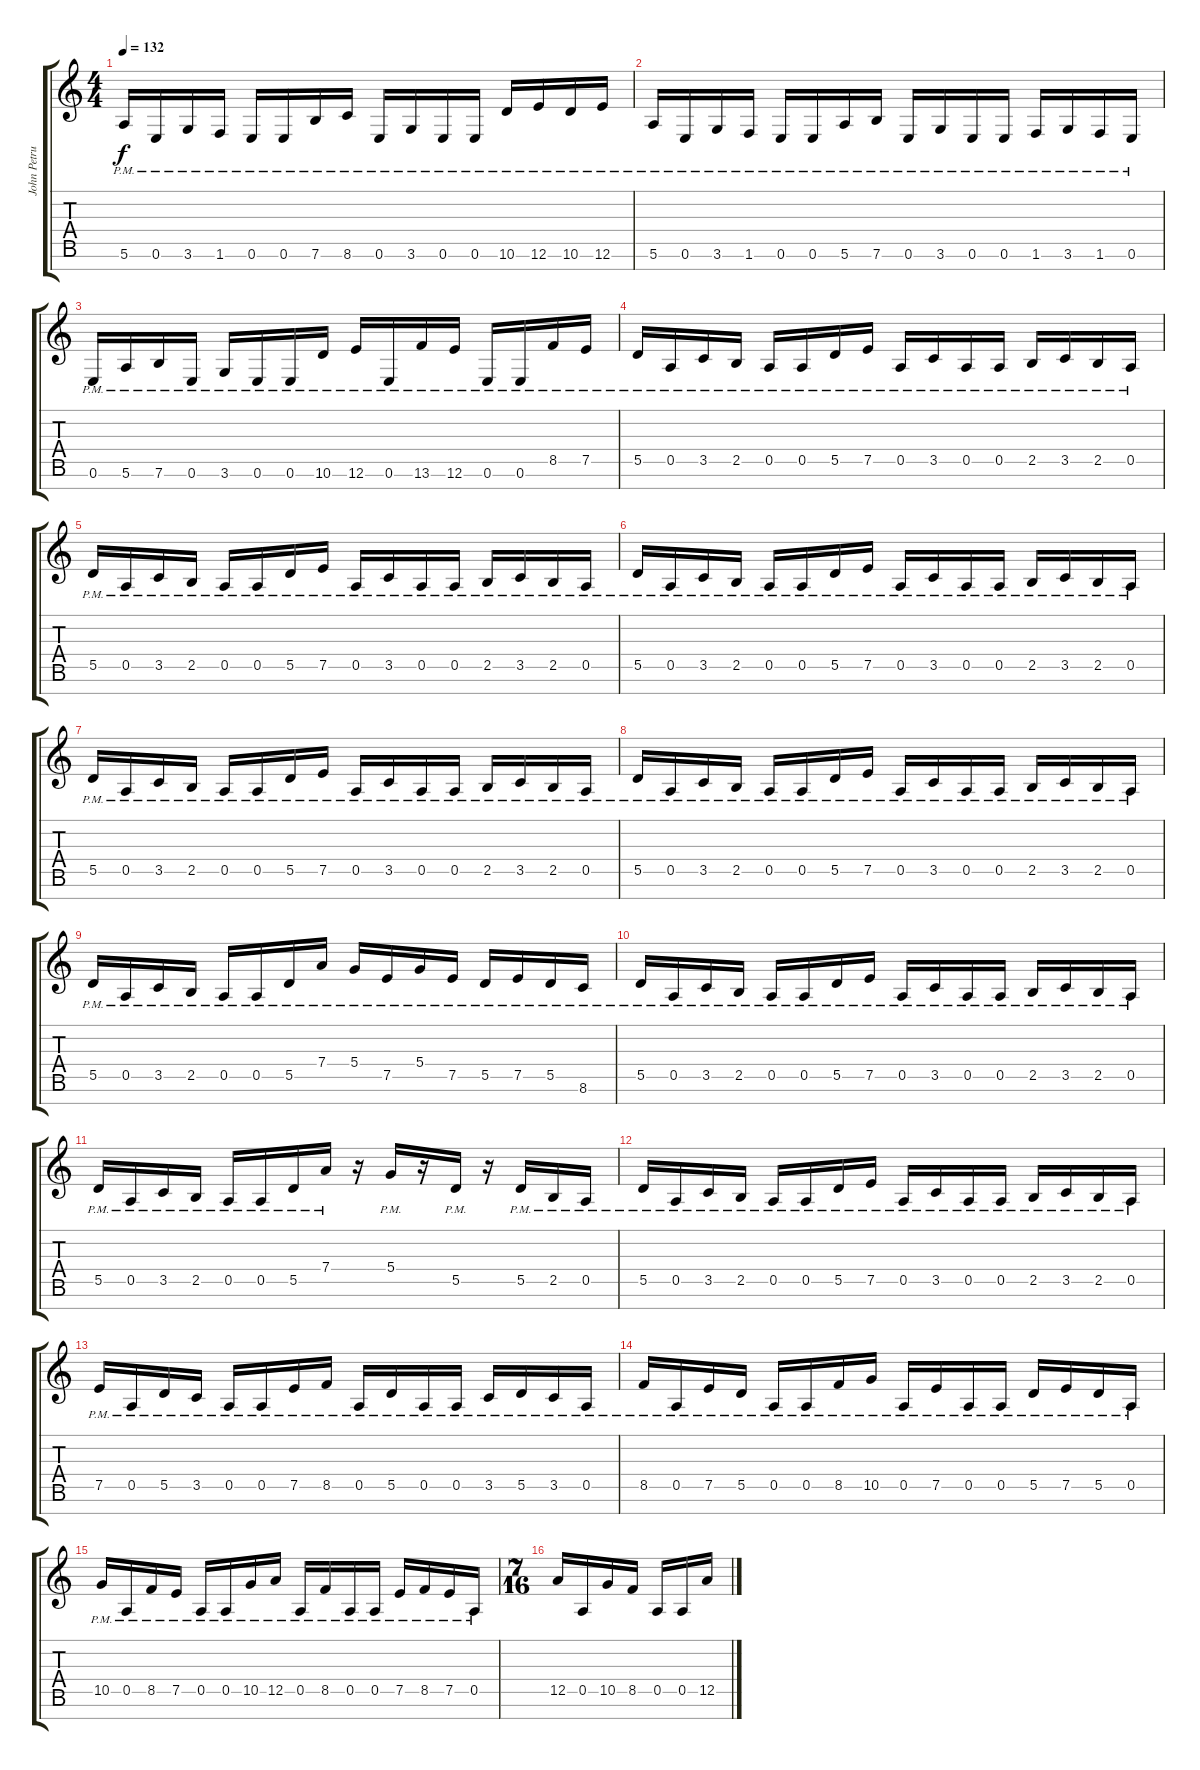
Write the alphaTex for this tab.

\track ("John Petrucci" "John Petru") {instrument acousticguitarsteel}
\staff {score tabs}
\tuning (E4 B3 G3 D3 A2 E2 B1) {hide}
\ts (4 4)
\tempo 132
\clef g2
\ks c
5.6{pm}.16{dy f} 0.6{pm}.16 3.6{pm}.16 1.6{pm}.16 0.6{pm}.16 0.6{pm}.16 7.6{pm}.16 8.6{pm}.16 0.6{pm}.16 3.6{pm}.16 0.6{pm}.16 0.6{pm}.16 10.6{pm}.16 12.6{pm}.16 10.6{pm}.16 12.6{pm}.16 |
5.6{pm}.16 0.6{pm}.16 3.6{pm}.16 1.6{pm}.16 0.6{pm}.16 0.6{pm}.16 5.6{pm}.16 7.6{pm}.16 0.6{pm}.16 3.6{pm}.16 0.6{pm}.16 0.6{pm}.16 1.6{pm}.16 3.6{pm}.16 1.6{pm}.16 0.6{pm}.16 |
0.6{pm}.16 5.6{pm}.16 7.6{pm}.16 0.6{pm}.16 3.6{pm}.16 0.6{pm}.16 0.6{pm}.16 10.6{pm}.16 12.6{pm}.16 0.6{pm}.16 13.6{pm}.16 12.6{pm}.16 0.6{pm}.16 0.6{pm}.16 8.5{pm}.16 7.5{pm}.16 |
5.5{pm}.16 0.5{pm}.16 3.5{pm}.16 2.5{pm}.16 0.5{pm}.16 0.5{pm}.16 5.5{pm}.16 7.5{pm}.16 0.5{pm}.16 3.5{pm}.16 0.5{pm}.16 0.5{pm}.16 2.5{pm}.16 3.5{pm}.16 2.5{pm}.16 0.5{pm}.16 |
5.5{pm}.16 0.5{pm}.16 3.5{pm}.16 2.5{pm}.16 0.5{pm}.16 0.5{pm}.16 5.5{pm}.16 7.5{pm}.16 0.5{pm}.16 3.5{pm}.16 0.5{pm}.16 0.5{pm}.16 2.5{pm}.16 3.5{pm}.16 2.5{pm}.16 0.5{pm}.16 |
5.5{pm}.16 0.5{pm}.16 3.5{pm}.16 2.5{pm}.16 0.5{pm}.16 0.5{pm}.16 5.5{pm}.16 7.5{pm}.16 0.5{pm}.16 3.5{pm}.16 0.5{pm}.16 0.5{pm}.16 2.5{pm}.16 3.5{pm}.16 2.5{pm}.16 0.5{pm}.16 |
5.5{pm}.16 0.5{pm}.16 3.5{pm}.16 2.5{pm}.16 0.5{pm}.16 0.5{pm}.16 5.5{pm}.16 7.5{pm}.16 0.5{pm}.16 3.5{pm}.16 0.5{pm}.16 0.5{pm}.16 2.5{pm}.16 3.5{pm}.16 2.5{pm}.16 0.5{pm}.16 |
5.5{pm}.16 0.5{pm}.16 3.5{pm}.16 2.5{pm}.16 0.5{pm}.16 0.5{pm}.16 5.5{pm}.16 7.5{pm}.16 0.5{pm}.16 3.5{pm}.16 0.5{pm}.16 0.5{pm}.16 2.5{pm}.16 3.5{pm}.16 2.5{pm}.16 0.5{pm}.16 |
5.5{pm}.16 0.5{pm}.16 3.5{pm}.16 2.5{pm}.16 0.5{pm}.16 0.5{pm}.16 5.5{pm}.16 7.4{pm}.16 5.4{pm}.16 7.5{pm}.16 5.4{pm}.16 7.5{pm}.16 5.5{pm}.16 7.5{pm}.16 5.5{pm}.16 8.6{pm}.16 |
5.5{pm}.16 0.5{pm}.16 3.5{pm}.16 2.5{pm}.16 0.5{pm}.16 0.5{pm}.16 5.5{pm}.16 7.5{pm}.16 0.5{pm}.16 3.5{pm}.16 0.5{pm}.16 0.5{pm}.16 2.5{pm}.16 3.5{pm}.16 2.5{pm}.16 0.5{pm}.16 |
5.5{pm}.16 0.5{pm}.16 3.5{pm}.16 2.5{pm}.16 0.5{pm}.16 0.5{pm}.16 5.5{pm}.16 7.4{pm}.16 r.16 5.4{pm}.16 r.16 5.5{pm}.16 r.16 5.5{pm}.16 2.5{pm}.16 0.5{pm}.16 |
5.5{pm}.16 0.5{pm}.16 3.5{pm}.16 2.5{pm}.16 0.5{pm}.16 0.5{pm}.16 5.5{pm}.16 7.5{pm}.16 0.5{pm}.16 3.5{pm}.16 0.5{pm}.16 0.5{pm}.16 2.5{pm}.16 3.5{pm}.16 2.5{pm}.16 0.5{pm}.16 |
7.5{pm}.16 0.5{pm}.16 5.5{pm}.16 3.5{pm}.16 0.5{pm}.16 0.5{pm}.16 7.5{pm}.16 8.5{pm}.16 0.5{pm}.16 5.5{pm}.16 0.5{pm}.16 0.5{pm}.16 3.5{pm}.16 5.5{pm}.16 3.5{pm}.16 0.5{pm}.16 |
8.5{pm}.16 0.5{pm}.16 7.5{pm}.16 5.5{pm}.16 0.5{pm}.16 0.5{pm}.16 8.5{pm}.16 10.5{pm}.16 0.5{pm}.16 7.5{pm}.16 0.5{pm}.16 0.5{pm}.16 5.5{pm}.16 7.5{pm}.16 5.5{pm}.16 0.5{pm}.16 |
10.5{pm}.16 0.5{pm}.16 8.5{pm}.16 7.5{pm}.16 0.5{pm}.16 0.5{pm}.16 10.5{pm}.16 12.5{pm}.16 0.5{pm}.16 8.5{pm}.16 0.5{pm}.16 0.5{pm}.16 7.5{pm}.16 8.5{pm}.16 7.5{pm}.16 0.5{pm}.16 |
\ts (7 16)
12.5.16{volume 14} 0.5.16 10.5.16 8.5.16 0.5.16 0.5.16 12.5.16
